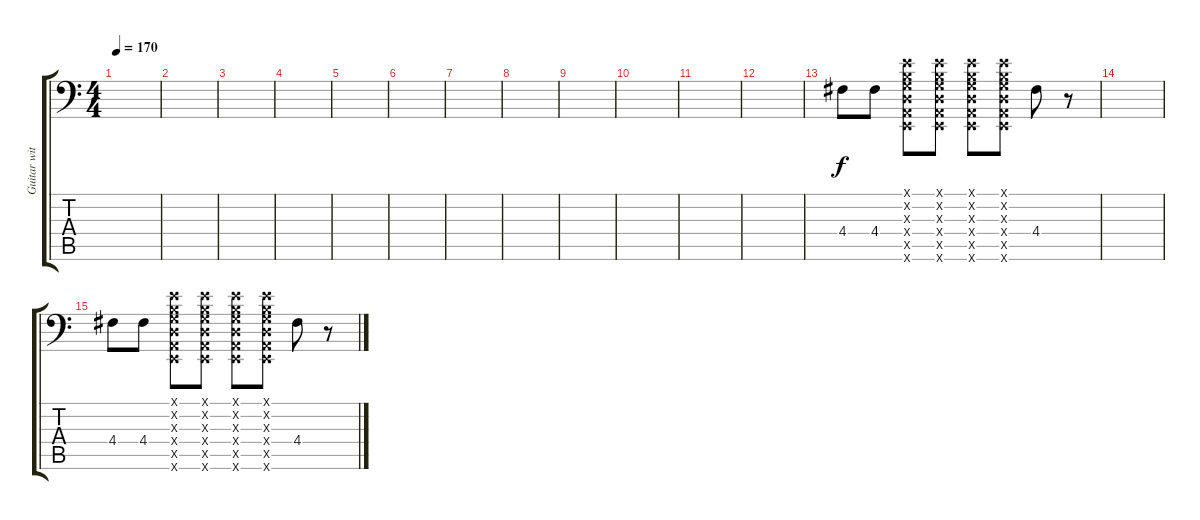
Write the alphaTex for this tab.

\track ("Guitar with pitch" "Guitar wit") {instrument overdrivenguitar}
\staff {score tabs}
\tuning (E3 B2 G2 D2 A1 E1) {hide}
\ts (4 4)
\tempo 170
\clef f4
\ks c
|
|
|
|
|
|
|
|
|
|
|
|
4.4.8 4.4.8 (0.1{x} 0.2{x} 0.3{x} 0.4{x} 0.5{x} 0.6{x}).8 (0.1{x} 0.2{x} 0.3{x} 0.4{x} 0.5{x} 0.6{x}).8 (0.1{x} 0.2{x} 0.3{x} 0.4{x} 0.5{x} 0.6{x}).8 (0.1{x} 0.2{x} 0.3{x} 0.4{x} 0.5{x} 0.6{x}).8 4.4.8 r.8 |
|
4.4.8 4.4.8 (0.1{x} 0.2{x} 0.3{x} 0.4{x} 0.5{x} 0.6{x}).8 (0.1{x} 0.2{x} 0.3{x} 0.4{x} 0.5{x} 0.6{x}).8 (0.1{x} 0.2{x} 0.3{x} 0.4{x} 0.5{x} 0.6{x}).8 (0.1{x} 0.2{x} 0.3{x} 0.4{x} 0.5{x} 0.6{x}).8 4.4.8 r.8
